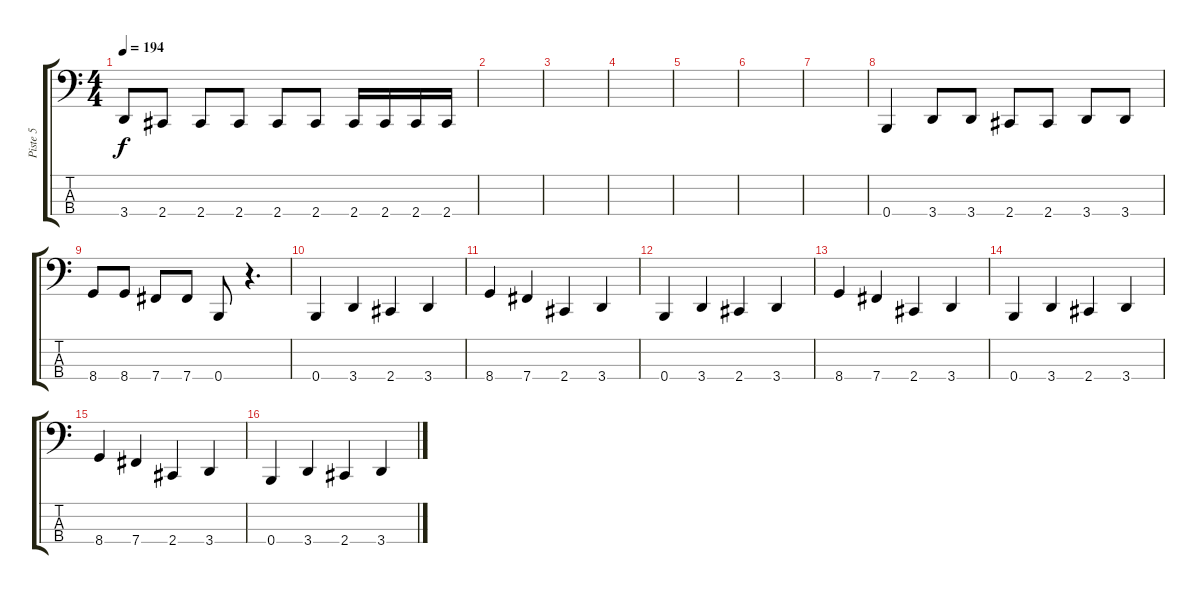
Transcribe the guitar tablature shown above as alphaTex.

\track ("Piste 5" "Piste 5") {instrument electricbasspick}
\staff {score tabs}
\tuning (E2 B1 Gb1 B0) {hide}
\ts (4 4)
\tempo 194
\clef f4
\ks c
3.4.8{dy f} 2.4.8 2.4.8 2.4.8 2.4.8 2.4.8 2.4.16 2.4.16 2.4.16 2.4.16 |
|
|
|
|
|
|
0.4.4 3.4.8 3.4.8 2.4.8 2.4.8 3.4.8 3.4.8 |
8.4.8 8.4.8 7.4.8 7.4.8 0.4.8 r.4{d} |
0.4.4 3.4.4 2.4.4 3.4.4 |
8.4.4 7.4.4 2.4.4 3.4.4 |
0.4.4 3.4.4 2.4.4 3.4.4 |
8.4.4 7.4.4 2.4.4 3.4.4 |
0.4.4 3.4.4 2.4.4 3.4.4 |
8.4.4 7.4.4 2.4.4 3.4.4 |
0.4.4 3.4.4 2.4.4 3.4.4
